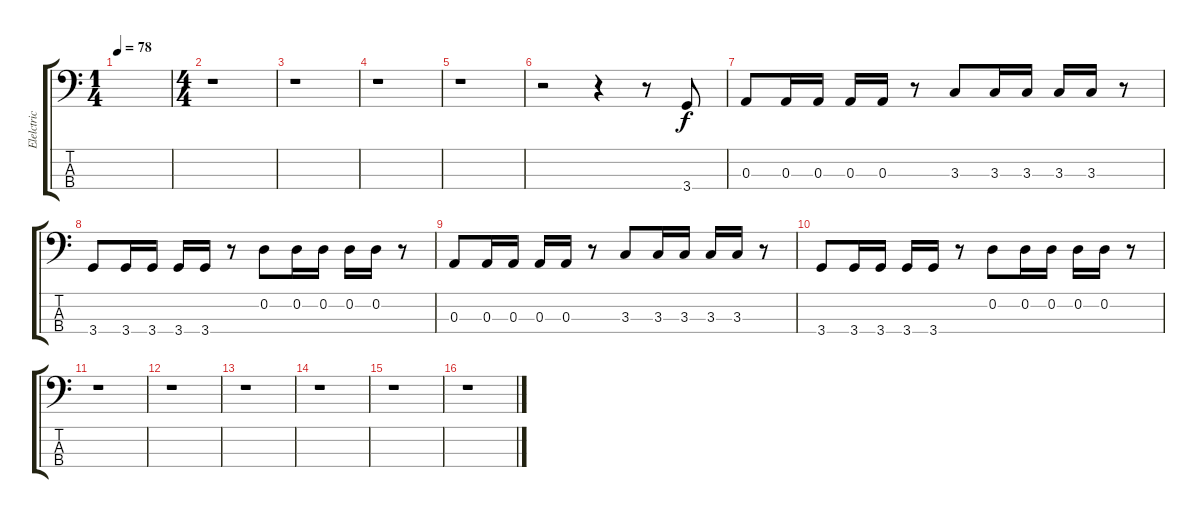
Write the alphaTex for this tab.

\track ("Elelctric Bass" "Elelctric ") {instrument electricbassfinger}
\staff {score tabs}
\tuning (G2 D2 A1 E1) {hide}
\ts (1 4)
\tempo 78
\clef f4
\ks c
|
\ts (4 4)
r.1 |
r.1 |
r.1 |
r.1 |
r.2 r.4 r.8 3.4.8 |
0.3.8 0.3.16 0.3.16 0.3.16 0.3.16 r.8 3.3.8 3.3.16 3.3.16 3.3.16 3.3.16 r.8 |
3.4.8 3.4.16 3.4.16 3.4.16 3.4.16 r.8 0.2.8 0.2.16 0.2.16 0.2.16 0.2.16 r.8 |
0.3.8 0.3.16 0.3.16 0.3.16 0.3.16 r.8 3.3.8 3.3.16 3.3.16 3.3.16 3.3.16 r.8 |
3.4.8 3.4.16 3.4.16 3.4.16 3.4.16 r.8 0.2.8 0.2.16 0.2.16 0.2.16 0.2.16 r.8 |
r.1 |
r.1 |
r.1 |
r.1 |
r.1 |
r.1
